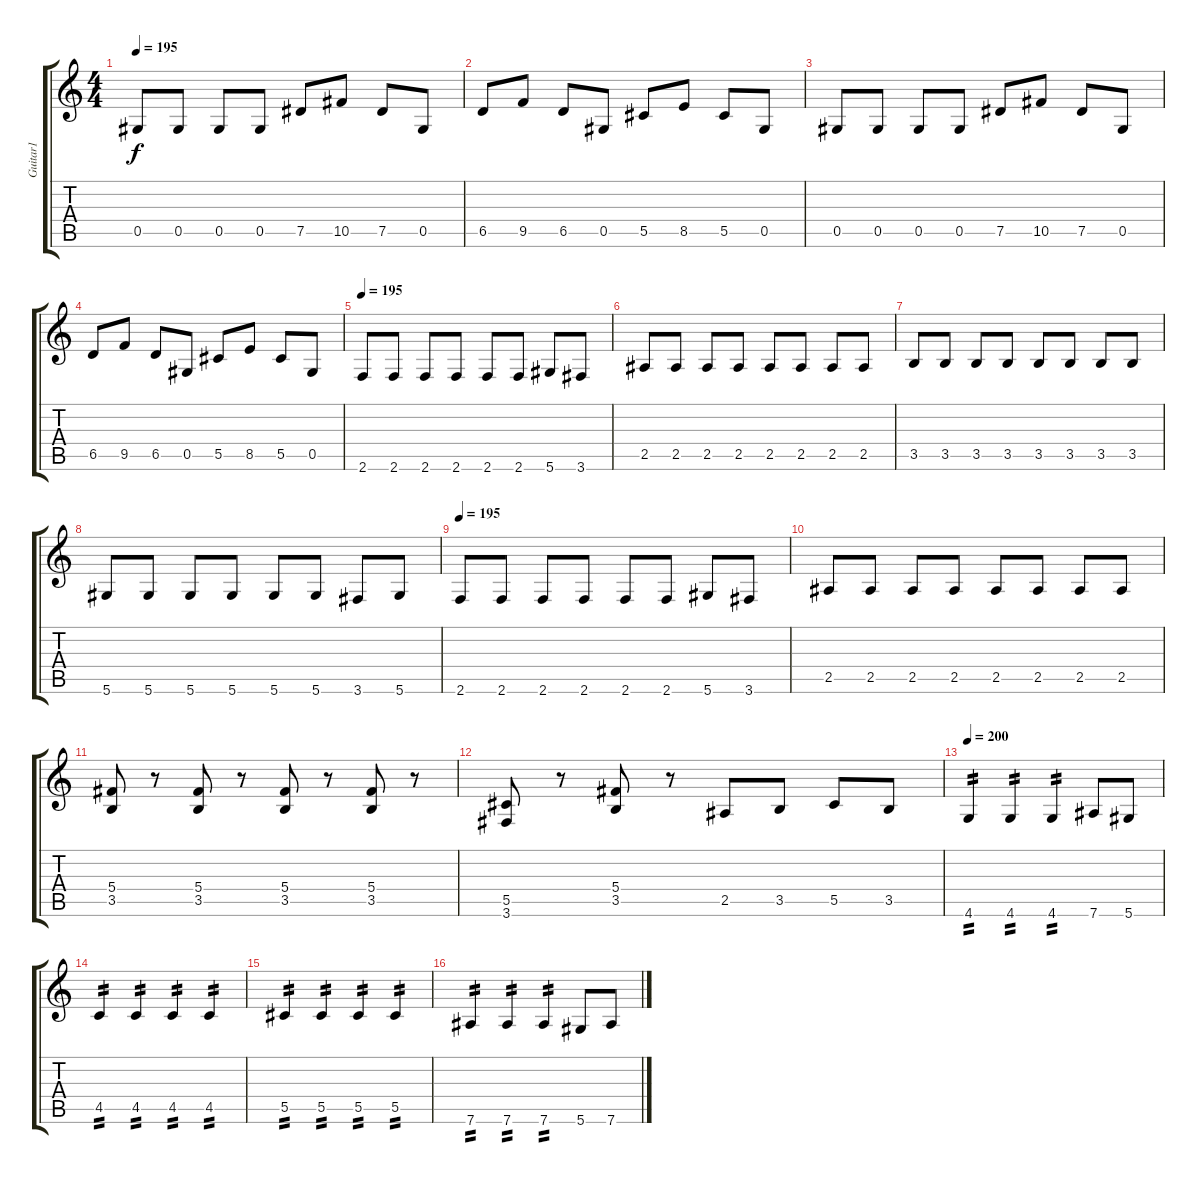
\track ("Guitar1" "Guitar1") {instrument overdrivenguitar}
\staff {score tabs}
\tuning (Eb4 Bb3 Gb3 Db3 Ab2 Eb2) {hide}
\ts (4 4)
\tempo 195
\clef g2
\ks c
0.5.8{dy f} 0.5.8 0.5.8 0.5.8 7.5.8 10.5.8 7.5.8 0.5.8 |
6.5.8 9.5.8 6.5.8 0.5.8 5.5.8 8.5.8 5.5.8 0.5.8 |
0.5.8 0.5.8 0.5.8 0.5.8 7.5.8 10.5.8 7.5.8 0.5.8 |
6.5.8 9.5.8 6.5.8 0.5.8 5.5.8 8.5.8 5.5.8 0.5.8 |
\tempo 195
2.6.8 2.6.8 2.6.8 2.6.8 2.6.8 2.6.8 5.6.8 3.6.8 |
2.5.8 2.5.8 2.5.8 2.5.8 2.5.8 2.5.8 2.5.8 2.5.8 |
3.5.8 3.5.8 3.5.8 3.5.8 3.5.8 3.5.8 3.5.8 3.5.8 |
5.6.8 5.6.8 5.6.8 5.6.8 5.6.8 5.6.8 3.6.8 5.6.8 |
\tempo 195
2.6.8 2.6.8 2.6.8 2.6.8 2.6.8 2.6.8 5.6.8 3.6.8 |
2.5.8 2.5.8 2.5.8 2.5.8 2.5.8 2.5.8 2.5.8 2.5.8 |
(5.4 3.5).8 r.8 (5.4 3.5).8 r.8 (5.4 3.5).8 r.8 (5.4 3.5).8 r.8 |
(5.5 3.6).8 r.8 (5.4 3.5).8 r.8 2.5.8 3.5.8 5.5.8 3.5.8 |
\tempo 200
4.6.4{tp 2} 4.6.4{tp 2} 4.6.4{tp 2} 7.6.8 5.6.8 |
4.5.4{tp 2} 4.5.4{tp 2} 4.5.4{tp 2} 4.5.4{tp 2} |
5.5.4{tp 2} 5.5.4{tp 2} 5.5.4{tp 2} 5.5.4{tp 2} |
7.6.4{tp 2} 7.6.4{tp 2} 7.6.4{tp 2} 5.6.8 7.6.8
